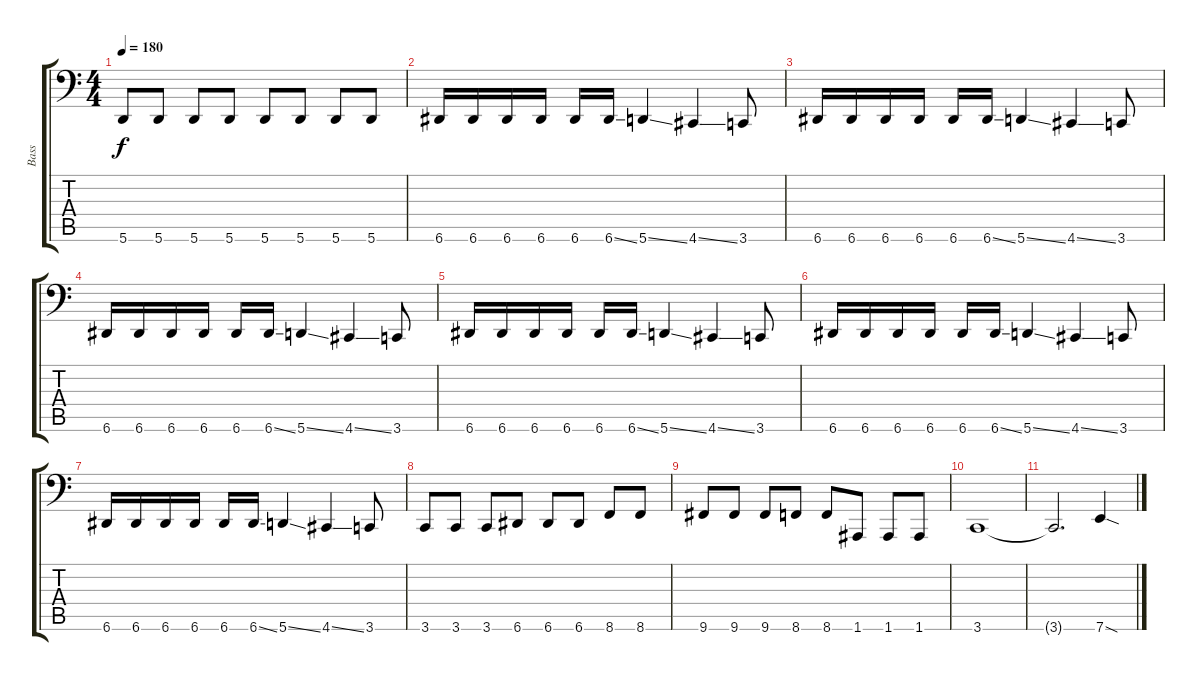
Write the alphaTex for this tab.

\track ("Bass" "Bass") {instrument electricbasspick}
\staff {score tabs}
\tuning (C3 G2 D2 A1 E1 A0) {hide}
\ts (4 4)
\tempo 180
\clef f4
\ks c
5.6.8{dy f} 5.6.8 5.6.8 5.6.8 5.6.8 5.6.8 5.6.8 5.6.8 |
6.6.16 6.6.16 6.6.16 6.6.16 6.6.16 6.6{ss}.16 5.6{ss}.4 4.6{ss}.4 3.6.8 |
6.6.16 6.6.16 6.6.16 6.6.16 6.6.16 6.6{ss}.16 5.6{ss}.4 4.6{ss}.4 3.6.8 |
6.6.16 6.6.16 6.6.16 6.6.16 6.6.16 6.6{ss}.16 5.6{ss}.4 4.6{ss}.4 3.6.8 |
6.6.16 6.6.16 6.6.16 6.6.16 6.6.16 6.6{ss}.16 5.6{ss}.4 4.6{ss}.4 3.6.8 |
6.6.16 6.6.16 6.6.16 6.6.16 6.6.16 6.6{ss}.16 5.6{ss}.4 4.6{ss}.4 3.6.8 |
6.6.16 6.6.16 6.6.16 6.6.16 6.6.16 6.6{ss}.16 5.6{ss}.4 4.6{ss}.4 3.6.8 |
3.6.8 3.6.8 3.6.8 6.6.8 6.6.8 6.6.8 8.6.8 8.6.8 |
9.6.8 9.6.8 9.6.8 8.6.8 8.6.8 1.6.8 1.6.8 1.6.8 |
3.6.1 |
3.6{t}.2{d} 7.6{sod}.4
